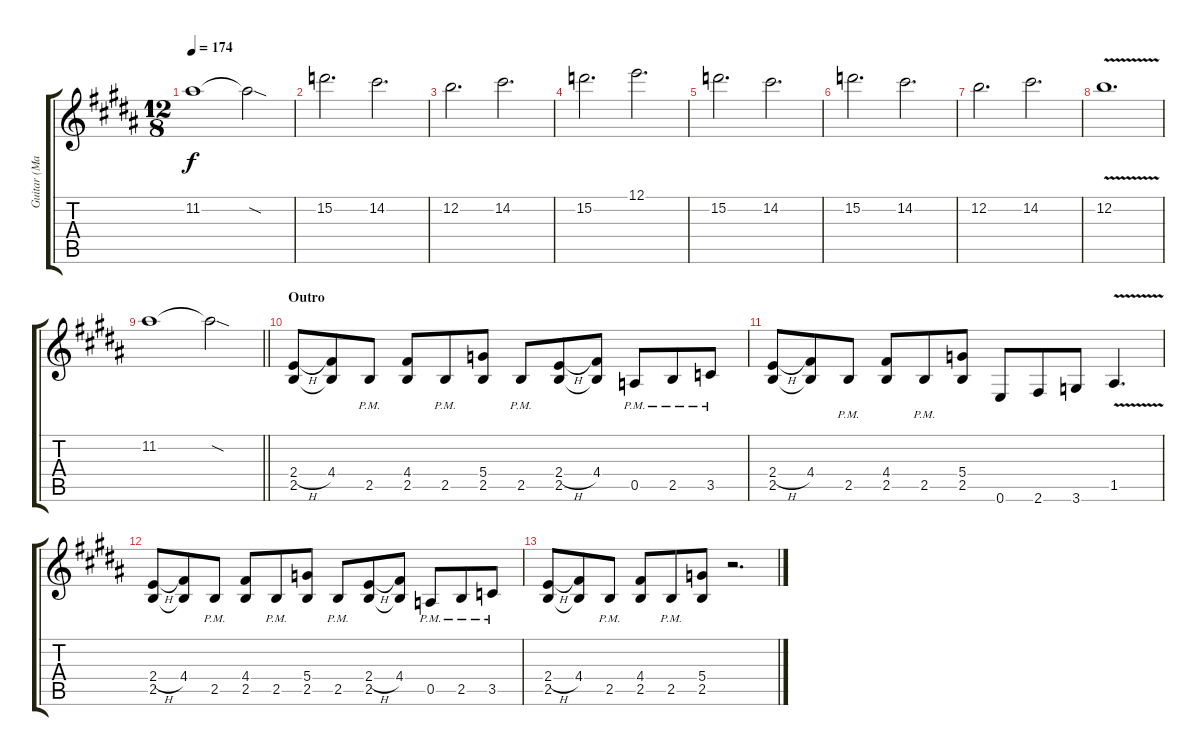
\track ("Guitar (Mavrin)" "Guitar (Ma") {instrument distortionguitar}
\staff {score tabs}
\tuning (E4 B3 G3 D3 A2 E2) {hide}
\ts (12 8)
\tempo 174
\clef g2
\ks b
11.2.1{dy f} 11.2{sod t}.2 |
15.2.2{d} 14.2.2{d} |
12.2.2{d} 14.2.2{d} |
15.2.2{d} 12.1.2{d} |
15.2.2{d} 14.2.2{d} |
15.2.2{d} 14.2.2{d} |
12.2.2{d} 14.2.2{d} |
12.2{v}.1{d} |
\barLineRight lightlight
11.2.1 11.2{sod t}.2 |
\section ("" "Outro")
(2.4{h} 2.5).8 (4.4 2.5{t}).8 2.5{pm}.8 (4.4 2.5).8 2.5{pm}.8 (5.4 2.5).8 2.5{pm}.8 (2.4{h} 2.5).8 (4.4 2.5{t}).8 0.5{pm}.8 2.5{pm}.8 3.5{pm}.8 |
(2.4{h} 2.5).8 (4.4 2.5{t}).8 2.5{pm}.8 (4.4 2.5).8 2.5{pm}.8 (5.4 2.5).8 0.6.8 2.6.8 3.6.8 1.5{v}.4{d} |
(2.4{h} 2.5).8 (4.4 2.5{t}).8 2.5{pm}.8 (4.4 2.5).8 2.5{pm}.8 (5.4 2.5).8 2.5{pm}.8 (2.4{h} 2.5).8 (4.4 2.5{t}).8 0.5{pm}.8 2.5{pm}.8 3.5{pm}.8 |
(2.4{h} 2.5).8 (4.4 2.5{t}).8 2.5{pm}.8 (4.4 2.5).8 2.5{pm}.8 (5.4 2.5).8 r.2{d}
